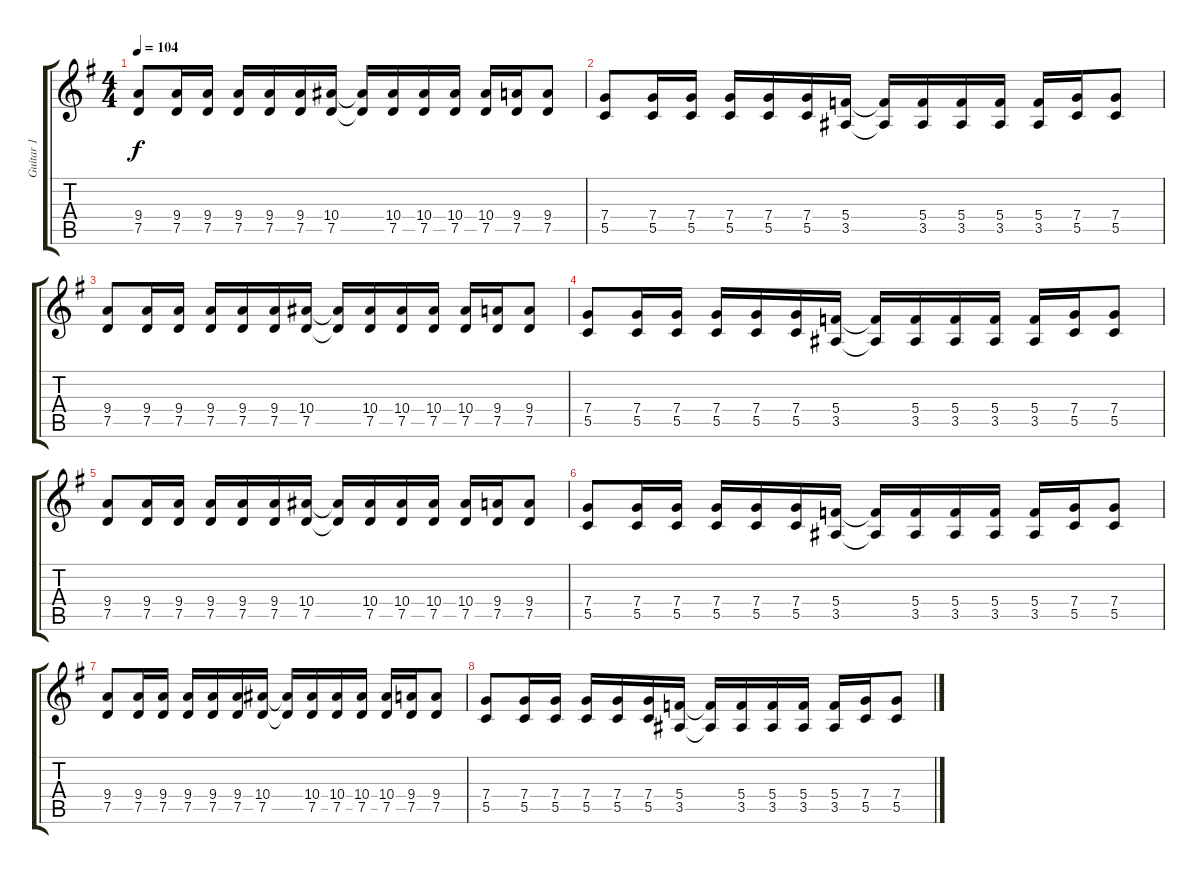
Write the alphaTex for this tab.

\track ("Guitar 1" "Guitar 1") {instrument distortionguitar}
\staff {score tabs}
\tuning (D4 A3 F3 C3 G2 C2) {hide}
\ts (4 4)
\tempo 104
\clef g2
\ks g
(9.4 7.5).8{dy f} (9.4 7.5).16 (9.4 7.5).16 (9.4 7.5).16 (9.4 7.5).16 (9.4 7.5).16 (10.4 7.5).16 (10.4{t} 7.5{t}).16 (10.4 7.5).16 (10.4 7.5).16 (10.4 7.5).16 (10.4 7.5).16 (9.4 7.5).16 (9.4 7.5).8 |
(7.4 5.5).8 (7.4 5.5).16 (7.4 5.5).16 (7.4 5.5).16 (7.4 5.5).16 (7.4 5.5).16 (5.4 3.5).16 (5.4{t} 3.5{t}).16 (5.4 3.5).16 (5.4 3.5).16 (5.4 3.5).16 (5.4 3.5).16 (7.4 5.5).16 (7.4 5.5).8 |
(9.4 7.5).8 (9.4 7.5).16 (9.4 7.5).16 (9.4 7.5).16 (9.4 7.5).16 (9.4 7.5).16 (10.4 7.5).16 (10.4{t} 7.5{t}).16 (10.4 7.5).16 (10.4 7.5).16 (10.4 7.5).16 (10.4 7.5).16 (9.4 7.5).16 (9.4 7.5).8 |
(7.4 5.5).8 (7.4 5.5).16 (7.4 5.5).16 (7.4 5.5).16 (7.4 5.5).16 (7.4 5.5).16 (5.4 3.5).16 (5.4{t} 3.5{t}).16 (5.4 3.5).16 (5.4 3.5).16 (5.4 3.5).16 (5.4 3.5).16 (7.4 5.5).16 (7.4 5.5).8 |
(9.4 7.5).8 (9.4 7.5).16 (9.4 7.5).16 (9.4 7.5).16 (9.4 7.5).16 (9.4 7.5).16 (10.4 7.5).16 (10.4{t} 7.5{t}).16 (10.4 7.5).16 (10.4 7.5).16 (10.4 7.5).16 (10.4 7.5).16 (9.4 7.5).16 (9.4 7.5).8 |
(7.4 5.5).8 (7.4 5.5).16 (7.4 5.5).16 (7.4 5.5).16 (7.4 5.5).16 (7.4 5.5).16 (5.4 3.5).16 (5.4{t} 3.5{t}).16 (5.4 3.5).16 (5.4 3.5).16 (5.4 3.5).16 (5.4 3.5).16 (7.4 5.5).16 (7.4 5.5).8 |
(9.4 7.5).8 (9.4 7.5).16 (9.4 7.5).16 (9.4 7.5).16 (9.4 7.5).16 (9.4 7.5).16 (10.4 7.5).16 (10.4{t} 7.5{t}).16 (10.4 7.5).16 (10.4 7.5).16 (10.4 7.5).16 (10.4 7.5).16 (9.4 7.5).16 (9.4 7.5).8 |
(7.4 5.5).8 (7.4 5.5).16 (7.4 5.5).16 (7.4 5.5).16 (7.4 5.5).16 (7.4 5.5).16 (5.4 3.5).16 (5.4{t} 3.5{t}).16 (5.4 3.5).16 (5.4 3.5).16 (5.4 3.5).16 (5.4 3.5).16 (7.4 5.5).16 (7.4 5.5).8
